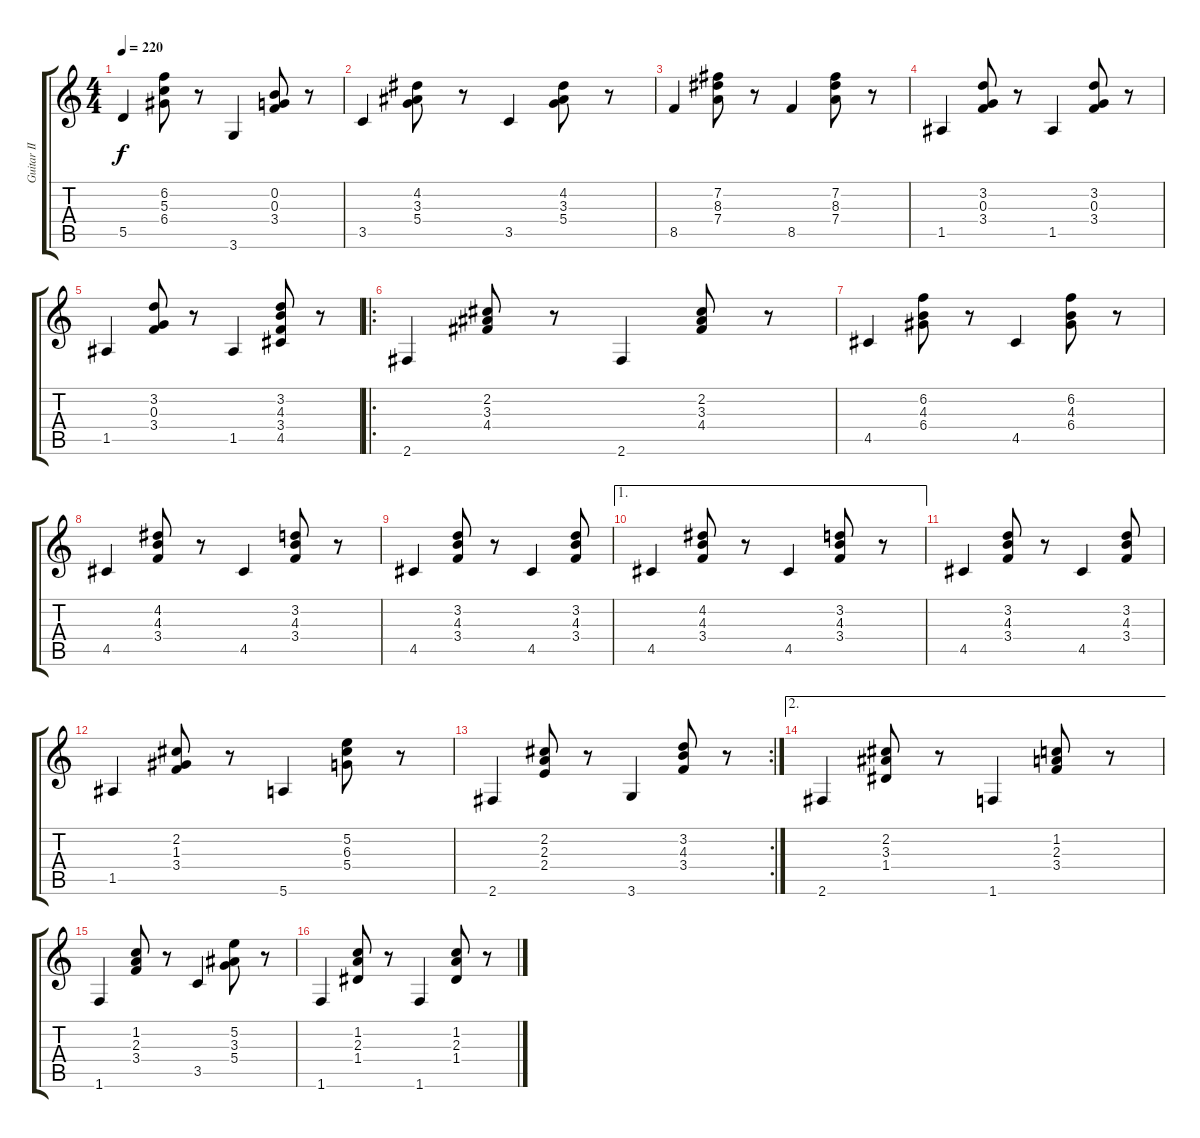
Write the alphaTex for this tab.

\track ("Guitar II" "Guitar II") {instrument acousticguitarsteel}
\staff {score tabs}
\tuning (E4 B3 G3 D3 A2 E2) {hide}
\ts (4 4)
\tempo 220
\clef g2
\ks c
5.5.4{dy f} (6.2 5.3 6.4).8 r.8 3.6.4 (0.2 0.3 3.4).8 r.8 |
3.5.4 (4.2 3.3 5.4).8 r.8 3.5.4 (4.2 3.3 5.4).8 r.8 |
8.5.4 (7.2 8.3 7.4).8 r.8 8.5.4 (7.2 8.3 7.4).8 r.8 |
1.5.4 (3.2 0.3 3.4).8 r.8 1.5.4 (3.2 0.3 3.4).8 r.8 |
1.5.4 (3.2 0.3 3.4).8 r.8 1.5.4 (3.2 4.3 3.4 4.5).8 r.8 |
\ro
2.6.4 (2.2 3.3 4.4).8 r.8 2.6.4 (2.2 3.3 4.4).8 r.8 |
4.5.4 (6.2 4.3 6.4).8 r.8 4.5.4 (6.2 4.3 6.4).8 r.8 |
4.5.4 (4.2 4.3 3.4).8 r.8 4.5.4 (3.2 4.3 3.4).8 r.8 |
4.5.4 (3.2 4.3 3.4).8 r.8 4.5.4 (3.2 4.3 3.4).8 |
\ae 1
4.5.4 (4.2 4.3 3.4).8 r.8 4.5.4 (3.2 4.3 3.4).8 r.8 |
4.5.4 (3.2 4.3 3.4).8 r.8 4.5.4 (3.2 4.3 3.4).8 |
1.5.4 (2.2 1.3 3.4).8 r.8 5.6.4 (5.2 6.3 5.4).8 r.8 |
\rc 2
2.6.4 (2.2 2.3 2.4).8 r.8 3.6.4 (3.2 4.3 3.4).8 r.8 |
\ae 2
2.6.4 (2.2 3.3 1.4).8 r.8 1.6.4 (1.2 2.3 3.4).8 r.8 |
1.6.4 (1.2 2.3 3.4).8 r.8 3.5.4 (5.2 3.3 5.4).8 r.8 |
1.6.4 (1.2 2.3 1.4).8 r.8 1.6.4 (1.2 2.3 1.4).8 r.8
